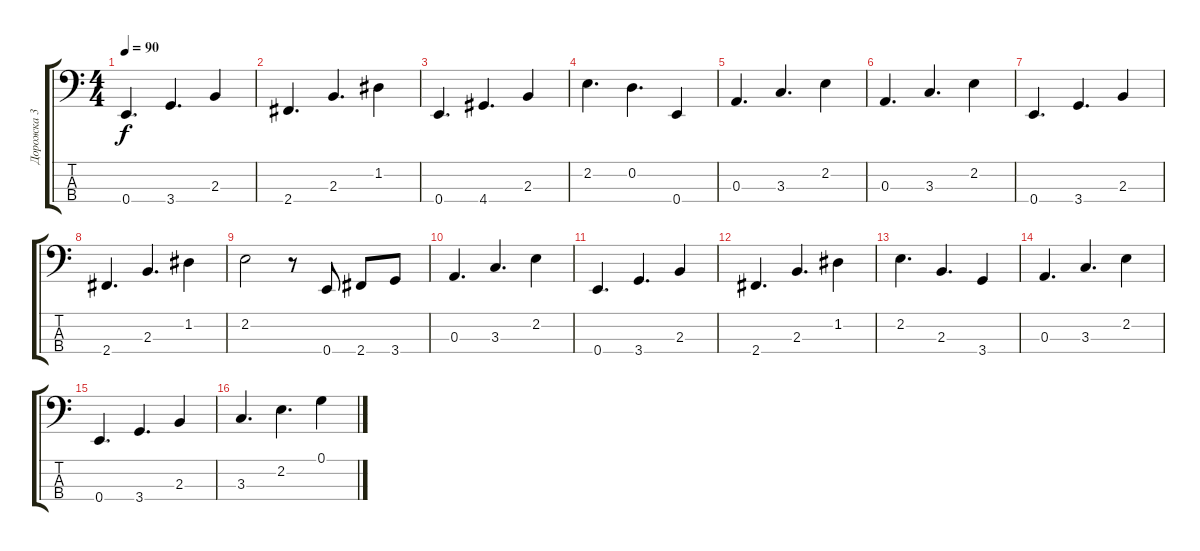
\track ("Дорожка 3" "Дорожка 3") {instrument electricbassfinger}
\staff {score tabs}
\tuning (G2 D2 A1 E1) {hide}
\ts (4 4)
\tempo 90
\clef f4
\ks c
0.4.4{d dy f} 3.4.4{d} 2.3.4 |
2.4.4{d} 2.3.4{d} 1.2.4 |
0.4.4{d} 4.4.4{d} 2.3.4 |
2.2.4{d} 0.2.4{d} 0.4.4 |
0.3.4{d} 3.3.4{d} 2.2.4 |
0.3.4{d} 3.3.4{d} 2.2.4 |
0.4.4{d} 3.4.4{d} 2.3.4 |
2.4.4{d} 2.3.4{d} 1.2.4 |
2.2.2 r.8 0.4.8 2.4.8 3.4.8 |
0.3.4{d} 3.3.4{d} 2.2.4 |
0.4.4{d} 3.4.4{d} 2.3.4 |
2.4.4{d} 2.3.4{d} 1.2.4 |
2.2.4{d} 2.3.4{d} 3.4.4 |
0.3.4{d} 3.3.4{d} 2.2.4 |
0.4.4{d} 3.4.4{d} 2.3.4 |
3.3.4{d} 2.2.4{d} 0.1.4
